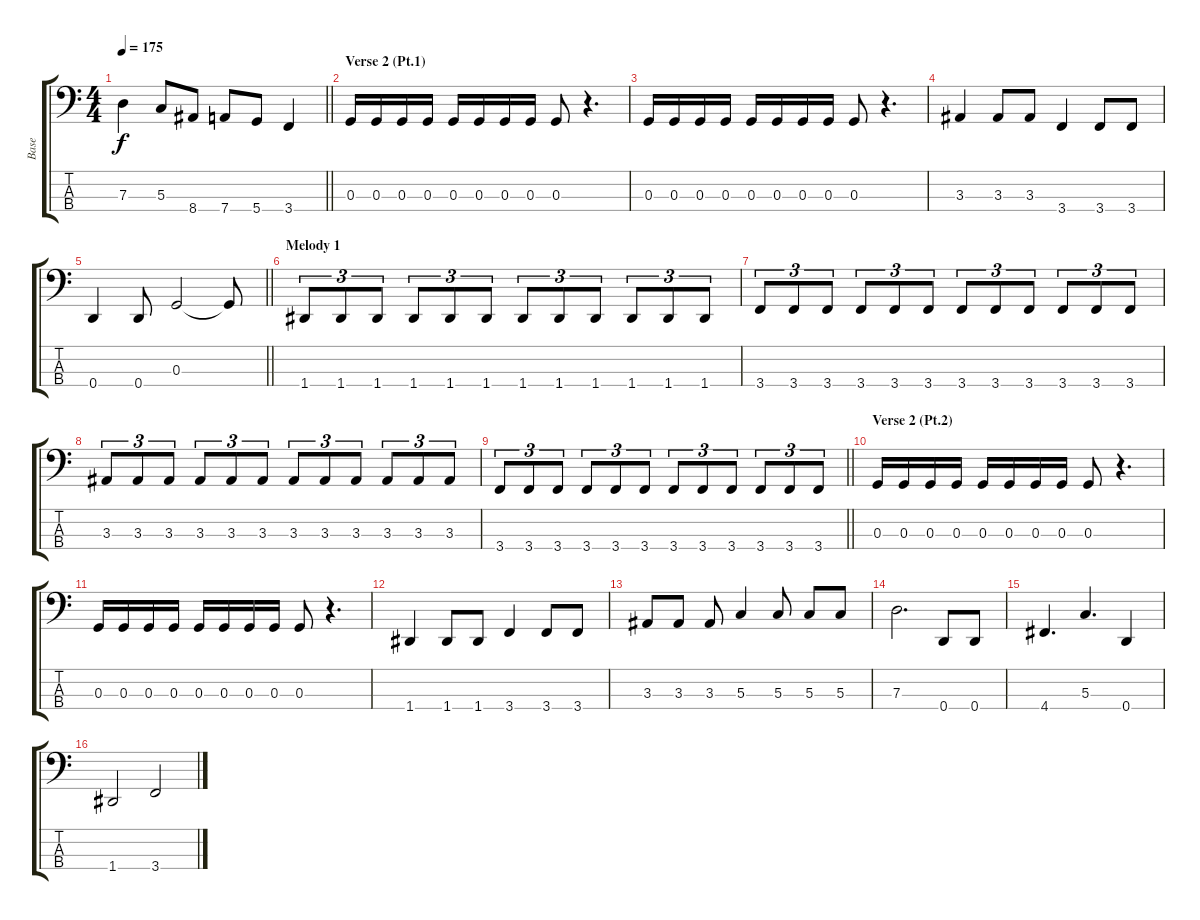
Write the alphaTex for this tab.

\track ("Base" "Base") {instrument electricbasspick}
\staff {score tabs}
\tuning (F2 C2 G1 D1) {hide}
\ts (4 4)
\tempo 175
\clef f4
\barLineRight lightlight
\ks c
7.3.4{dy f} 5.3.8 8.4.8 7.4.8 5.4.8 3.4.4 |
\section ("" "Verse 2 (Pt.1)")
0.3.16 0.3.16 0.3.16 0.3.16 0.3.16 0.3.16 0.3.16 0.3.16 0.3.8 r.4{d} |
0.3.16 0.3.16 0.3.16 0.3.16 0.3.16 0.3.16 0.3.16 0.3.16 0.3.8 r.4{d} |
3.3.4 3.3.8 3.3.8 3.4.4 3.4.8 3.4.8 |
\barLineRight lightlight
0.4.4 0.4.8 0.3.2 0.3{t}.8 |
\section ("" "Melody 1")
1.4.8{tu (3 2)} 1.4.8{tu (3 2)} 1.4.8{tu (3 2)} 1.4.8{tu (3 2)} 1.4.8{tu (3 2)} 1.4.8{tu (3 2)} 1.4.8{tu (3 2)} 1.4.8{tu (3 2)} 1.4.8{tu (3 2)} 1.4.8{tu (3 2)} 1.4.8{tu (3 2)} 1.4.8{tu (3 2)} |
3.4.8{tu (3 2)} 3.4.8{tu (3 2)} 3.4.8{tu (3 2)} 3.4.8{tu (3 2)} 3.4.8{tu (3 2)} 3.4.8{tu (3 2)} 3.4.8{tu (3 2)} 3.4.8{tu (3 2)} 3.4.8{tu (3 2)} 3.4.8{tu (3 2)} 3.4.8{tu (3 2)} 3.4.8{tu (3 2)} |
3.3.8{tu (3 2)} 3.3.8{tu (3 2)} 3.3.8{tu (3 2)} 3.3.8{tu (3 2)} 3.3.8{tu (3 2)} 3.3.8{tu (3 2)} 3.3.8{tu (3 2)} 3.3.8{tu (3 2)} 3.3.8{tu (3 2)} 3.3.8{tu (3 2)} 3.3.8{tu (3 2)} 3.3.8{tu (3 2)} |
\barLineRight lightlight
3.4.8{tu (3 2)} 3.4.8{tu (3 2)} 3.4.8{tu (3 2)} 3.4.8{tu (3 2)} 3.4.8{tu (3 2)} 3.4.8{tu (3 2)} 3.4.8{tu (3 2)} 3.4.8{tu (3 2)} 3.4.8{tu (3 2)} 3.4.8{tu (3 2)} 3.4.8{tu (3 2)} 3.4.8{tu (3 2)} |
\section ("" "Verse 2 (Pt.2)")
0.3.16 0.3.16 0.3.16 0.3.16 0.3.16 0.3.16 0.3.16 0.3.16 0.3.8 r.4{d} |
0.3.16 0.3.16 0.3.16 0.3.16 0.3.16 0.3.16 0.3.16 0.3.16 0.3.8 r.4{d} |
1.4.4 1.4.8 1.4.8 3.4.4 3.4.8 3.4.8 |
3.3.8 3.3.8 3.3.8 5.3.4 5.3.8 5.3.8 5.3.8 |
7.3.2{d} 0.4.8 0.4.8 |
4.4.4{d} 5.3.4{d} 0.4.4 |
1.4.2 3.4.2
